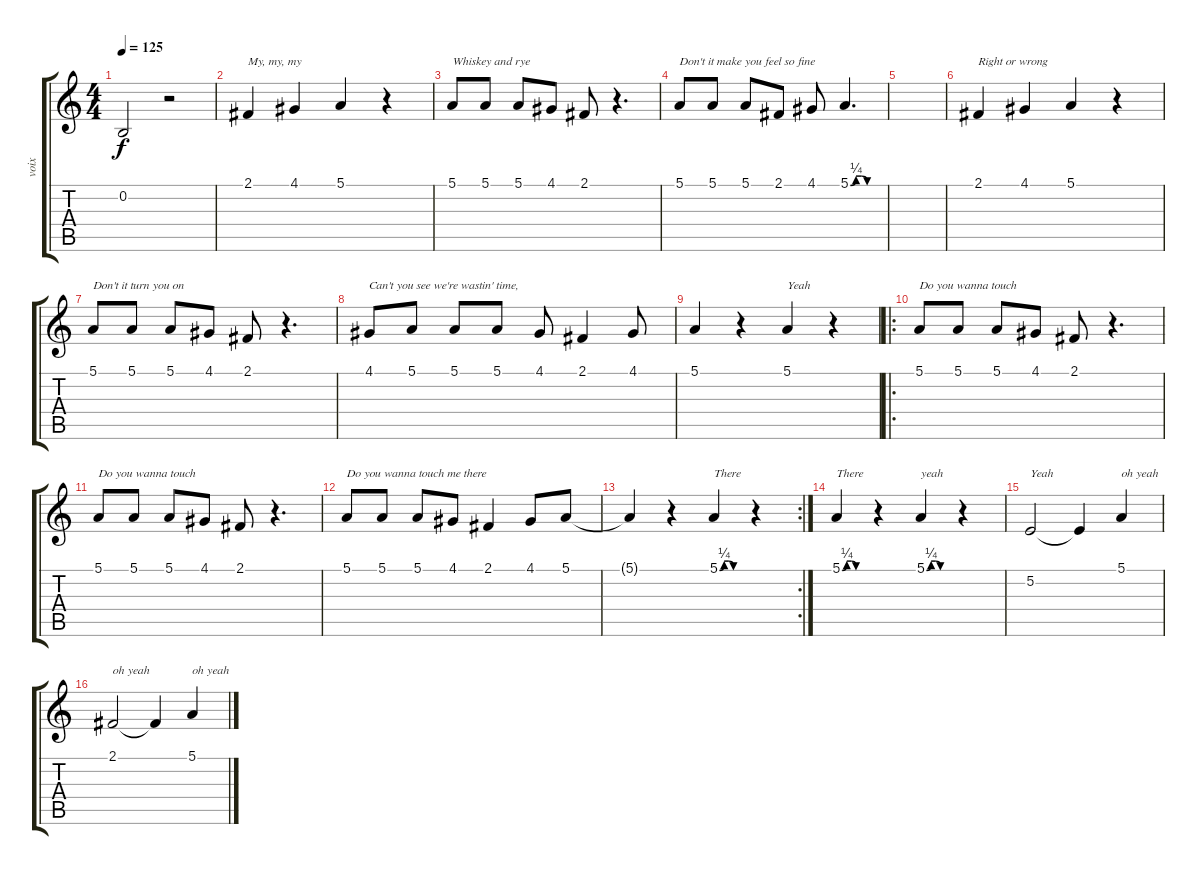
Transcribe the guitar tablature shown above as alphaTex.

\track ("voix" "voix") {instrument oboe}
\staff {score tabs}
\tuning (E4 B3 G3 D3 A2 E2) {hide}
\ts (4 4)
\tempo 125
\clef g2
\ks c
0.2.2{dy f} r.2 |
2.1.4{txt "My, my, my"} 4.1.4 5.1.4 r.4 |
5.1.8{txt "Whiskey and rye"} 5.1.8 5.1.8 4.1.8 2.1.8 r.4{d} |
5.1.8{txt "Don't it make you feel so fine"} 5.1.8 5.1.8 2.1.8 4.1.8 5.1{be (custom 0 0 10 1 20 1 30 0 60 0)}.4{d} |
|
2.1.4{txt "Right or wrong"} 4.1.4 5.1.4 r.4 |
5.1.8{txt "Don't it turn you on"} 5.1.8 5.1.8 4.1.8 2.1.8 r.4{d} |
4.1.8{txt "Can't you see we're wastin' time,"} 5.1.8 5.1.8 5.1.8 4.1.8 2.1.4 4.1.8 |
5.1.4 r.4 5.1.4{txt "Yeah"} r.4 |
\ro
5.1.8{txt "Do you wanna touch "} 5.1.8 5.1.8 4.1.8 2.1.8 r.4{d} |
5.1.8{txt "Do you wanna touch "} 5.1.8 5.1.8 4.1.8 2.1.8 r.4{d} |
5.1.8{txt "Do you wanna touch me there"} 5.1.8 5.1.8 4.1.8 2.1.4 4.1.8 5.1.8 |
\rc 2
5.1{t}.4 r.4 5.1{be (custom 0 0 10 1 20 1 30 0 60 0)}.4{txt "There"} r.4 |
5.1{be (custom 0 0 10 1 20 1 30 0 60 0)}.4{txt "There"} r.4 5.1{be (custom 0 0 10 1 20 1 30 0 60 0)}.4{txt "yeah"} r.4 |
5.2.2{txt "Yeah"} 5.2{t}.4 5.1.4{txt "oh yeah"} |
2.1.2{txt "oh yeah"} 2.1{t}.4 5.1.4{txt "oh yeah"}
